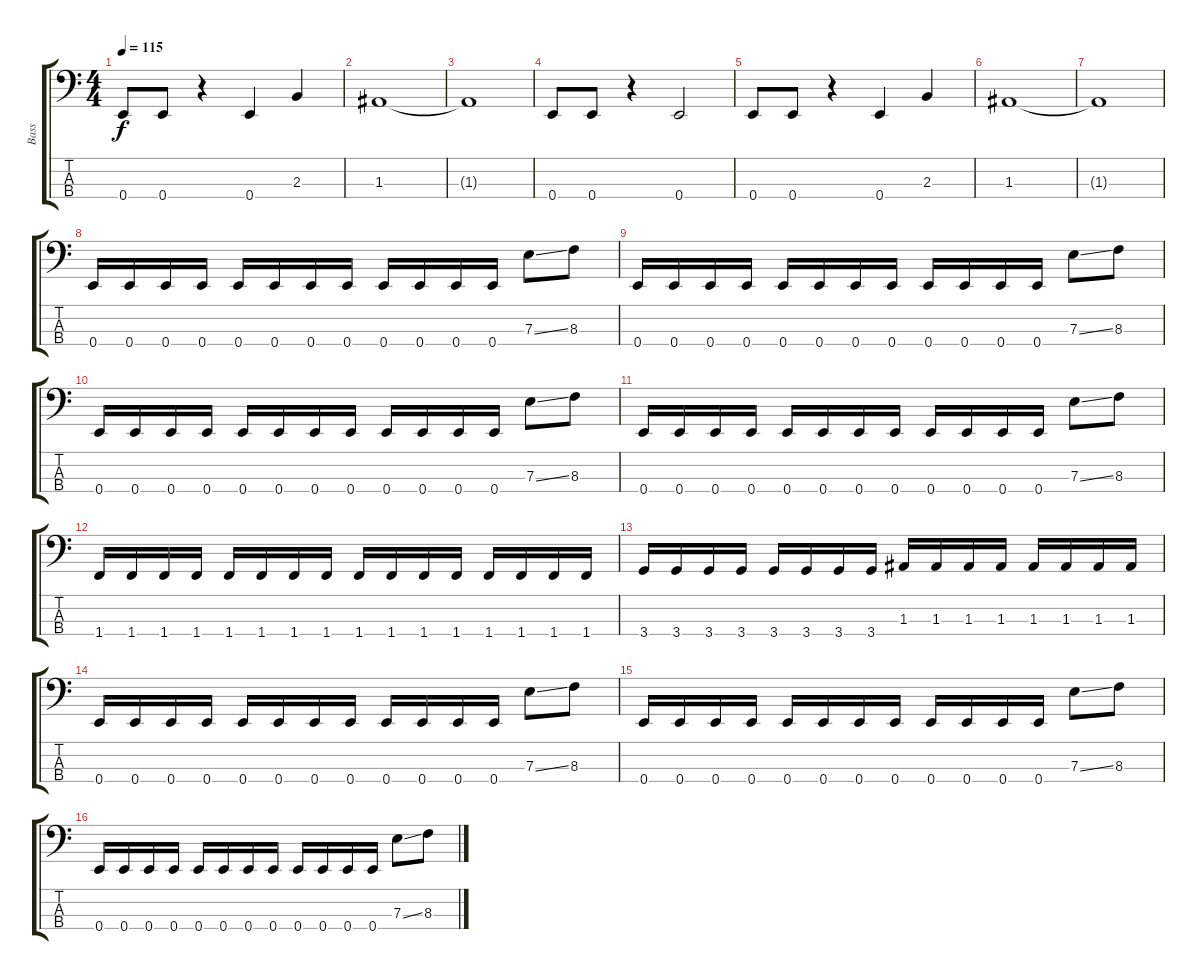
\track ("Bass" "Bass") {instrument electricbassfinger}
\staff {score tabs}
\tuning (G2 D2 A1 E1) {hide}
\ts (4 4)
\tempo 115
\clef f4
\ks c
0.4.8{dy f} 0.4.8 r.4 0.4.4 2.3.4 |
1.3.1 |
1.3{t}.1 |
0.4.8 0.4.8 r.4 0.4.2 |
0.4.8 0.4.8 r.4 0.4.4 2.3.4 |
1.3.1 |
1.3{t}.1 |
0.4.16 0.4.16 0.4.16 0.4.16 0.4.16 0.4.16 0.4.16 0.4.16 0.4.16 0.4.16 0.4.16 0.4.16 7.3{ss}.8 8.3.8 |
0.4.16 0.4.16 0.4.16 0.4.16 0.4.16 0.4.16 0.4.16 0.4.16 0.4.16 0.4.16 0.4.16 0.4.16 7.3{ss}.8 8.3.8 |
0.4.16 0.4.16 0.4.16 0.4.16 0.4.16 0.4.16 0.4.16 0.4.16 0.4.16 0.4.16 0.4.16 0.4.16 7.3{ss}.8 8.3.8 |
0.4.16 0.4.16 0.4.16 0.4.16 0.4.16 0.4.16 0.4.16 0.4.16 0.4.16 0.4.16 0.4.16 0.4.16 7.3{ss}.8 8.3.8 |
1.4.16 1.4.16 1.4.16 1.4.16 1.4.16 1.4.16 1.4.16 1.4.16 1.4.16 1.4.16 1.4.16 1.4.16 1.4.16 1.4.16 1.4.16 1.4.16 |
3.4.16 3.4.16 3.4.16 3.4.16 3.4.16 3.4.16 3.4.16 3.4.16 1.3.16 1.3.16 1.3.16 1.3.16 1.3.16 1.3.16 1.3.16 1.3.16 |
0.4.16 0.4.16 0.4.16 0.4.16 0.4.16 0.4.16 0.4.16 0.4.16 0.4.16 0.4.16 0.4.16 0.4.16 7.3{ss}.8 8.3.8 |
0.4.16 0.4.16 0.4.16 0.4.16 0.4.16 0.4.16 0.4.16 0.4.16 0.4.16 0.4.16 0.4.16 0.4.16 7.3{ss}.8 8.3.8 |
0.4.16 0.4.16 0.4.16 0.4.16 0.4.16 0.4.16 0.4.16 0.4.16 0.4.16 0.4.16 0.4.16 0.4.16 7.3{ss}.8 8.3.8
